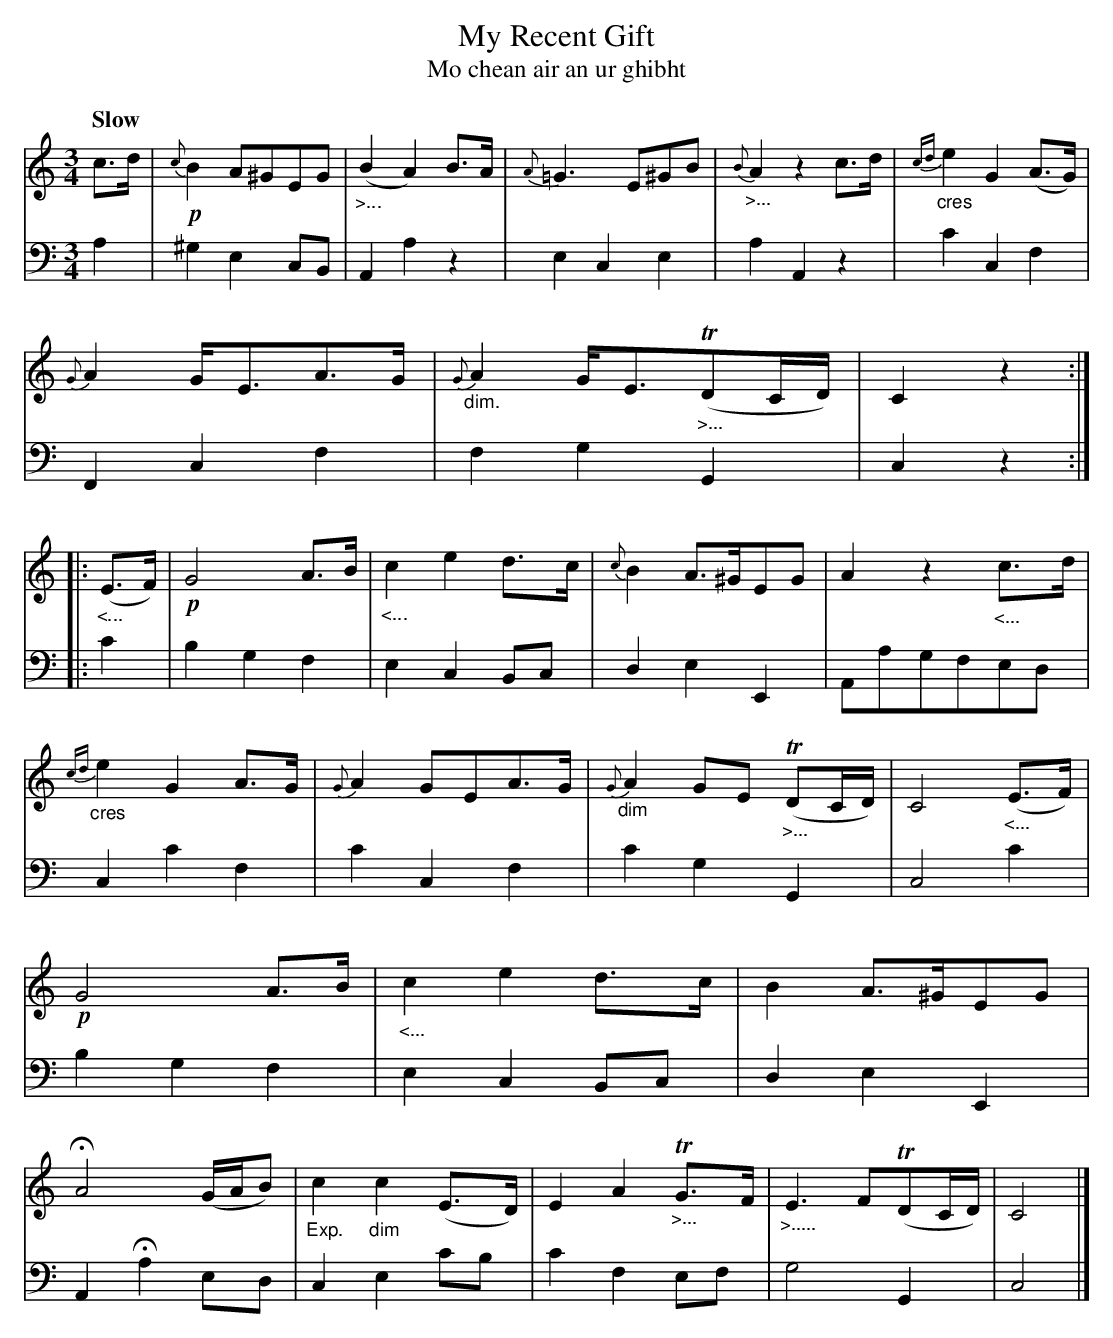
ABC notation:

X:1
T: My Recent Gift
T: Mo chean air an ur ghibht
M: 3/4
L: 1/8
Q: "Slow"
K: Am	% and C
V: 1 staves=2
c>d |!p!\
{c}B2 A^GEG | "_>..."(B2 A2 )B>A | {A}=G3 E^GB | "_>..."{B}A2 z2 c>d |\
"_cres"{cd}e2 G2 (A>G) | {G}A2 G<EA>G | "_dim."{G}A2 G<E"_>..."(TDC/D/) | C2 z2 ::\
"_<..."(E>F) |!p!G4A>B | "_<..."c2 e2 d>c | {c}B2 A>^GEG | A2 z2 "_<..."c>d |
"_cres"{cd}e2 G2 A>G | {G}A2 GEA>G | "_dim"{G}A2 GE "_>..."(TDC/D/) | C4"_<..."(E>F) |\
!p!G4A>B | "_<..."c2 e2 d>c | B2 A>^GEG | HA4 (G/A/B) |\
"_Exp."c2 "_dim"c2 (E>D) | E2 A2 "_>..."TG>F | "_>....."E3 F(TDC/D/) | C4 |]
V: 2 clef=bass middle=d
a2 |\
^g2 e2 cB | A2 a2 z2 | e2 c2 e2 | a2 A2 z2 | c'2 c2 f2 | F2 c2 f2 |
f2 g2 G2 | c2 z2 :: c'2 | b2 g2 f2 | e2 c2 Bc | d2 e2 E2 | Aagfed |
c2 c'2 f2 | c'2 c2 f2 | c'2 g2 G2 | c4c'2 | b2 g2 f2 | e2 c2 Bc | d2 e2 E2 |
A2 Ha2 ed | c2 e2 c'b | c'2 f2 ef | g4G2 | c4 |]
